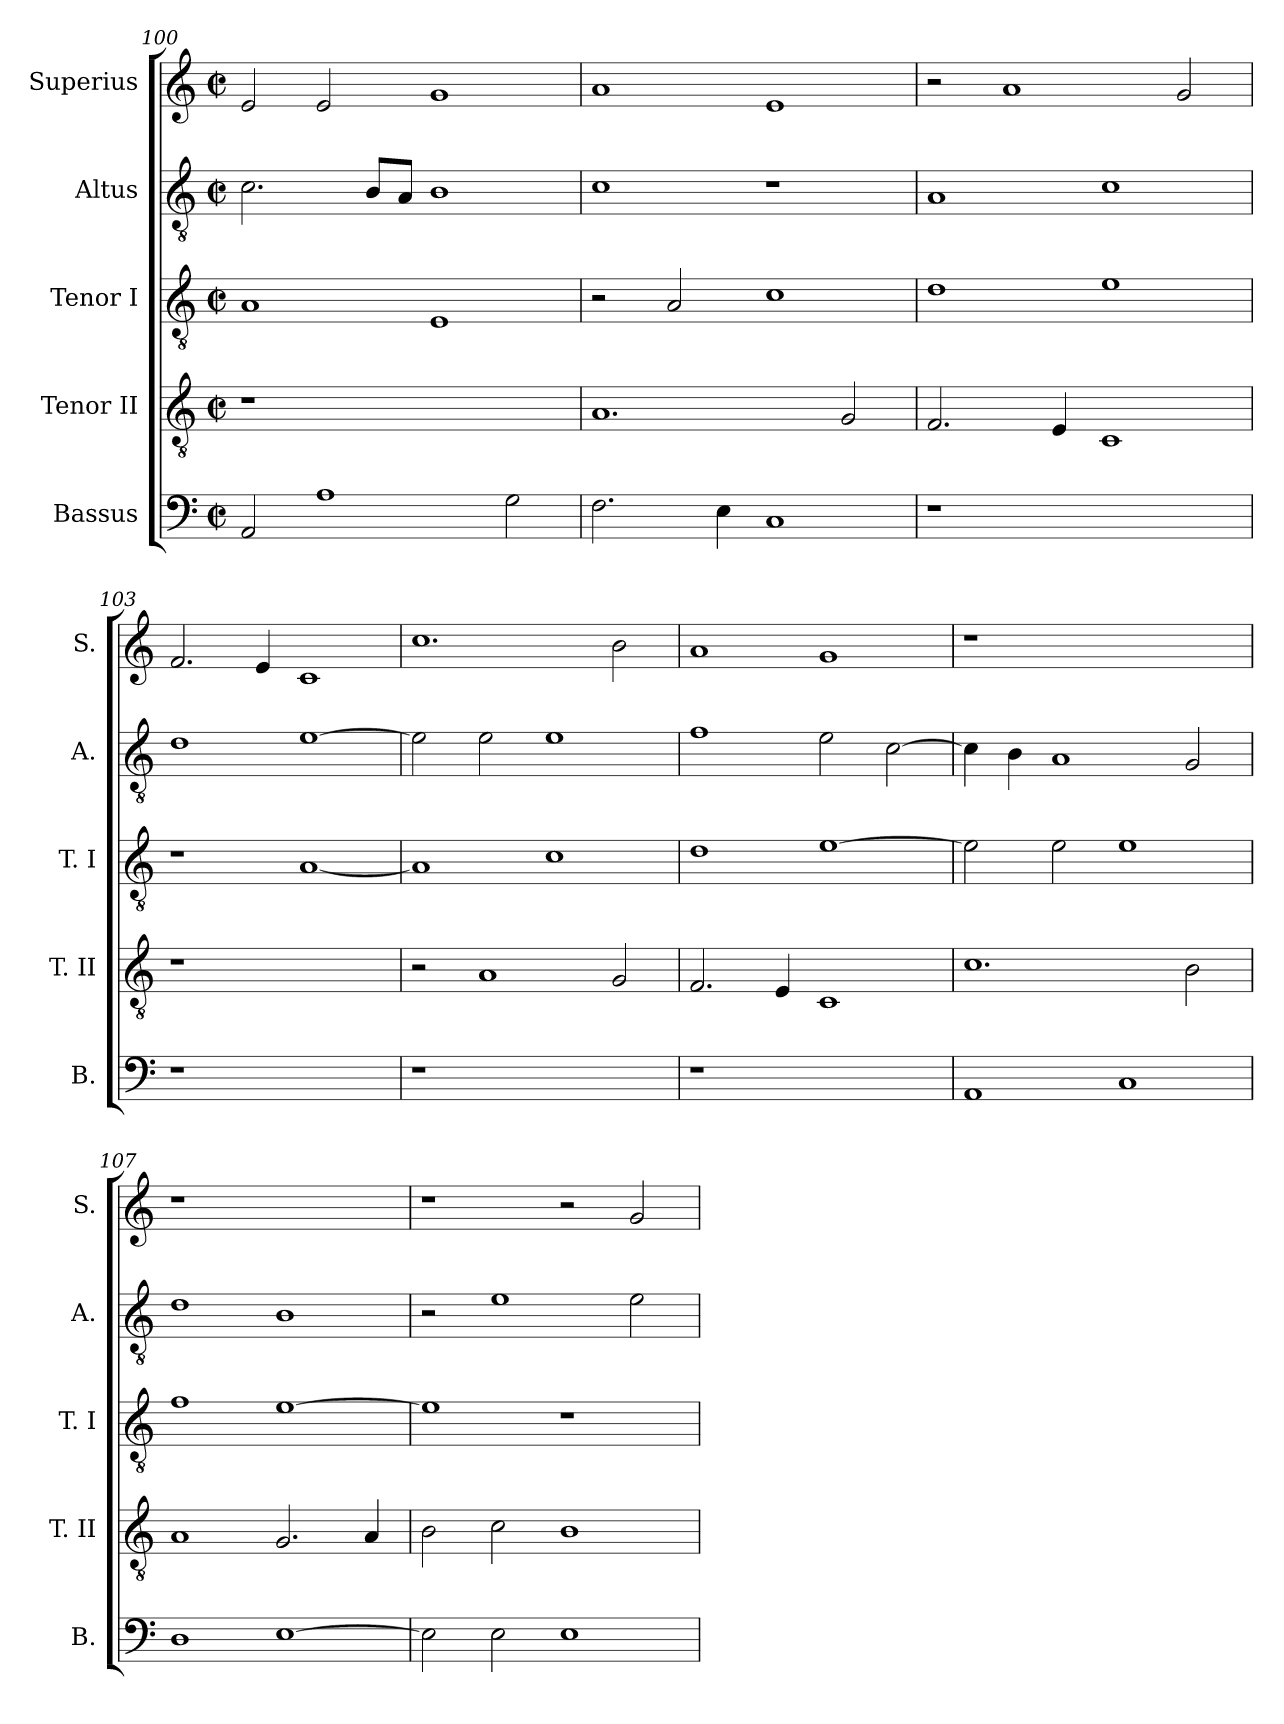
**kern	**kern	**kern	**kern	**kern
*part5	*part4	*part3	*part2	*part1
*staff5	*staff4	*staff3	*staff2	*staff1
*I"Bassus	*I"Tenor II	*I"Tenor I	*I"Altus	*I"Superius
*I'B.	*I'T. II	*I'T. I	*I'A.	*I'S.
*clefF4	*clefGv2	*clefGv2	*clefGv2	*clefG2
*	*ITrd7c12	*ITrd7c12	*ITrd7c12	*
*k[]	*k[]	*k[]	*k[]	*k[]
*C:	*C:	*C:	*C:	*C:
*M2/2	*M2/2	*M2/2	*M2/2	*M2/2
*met(c|)	*met(c|)	*met(c|)	*met(c|)	*met(c|)
=100	=100	=100	=100	=100
!	!LO:N:vis=1	!	!	!
2AAi/	1r	1AAi	2.Ci\	2ei/
1Ai	.	.	.	2ei/
.	.	.	8BBi/L	.
.	.	.	8AAi/J	.
.	1ryy	1EEi	1BBi	1gi
2Gi\	.	.	.	.
=101	=101	=101	=101	=101
2.Fi\	1.AAi	2r	1Ci	1ai
.	.	2AAi/	.	.
4Ei\	.	.	.	.
1Ci	.	1Ci	1r	1ei
.	2GGi/	.	.	.
!!LO:PB:g=z
=102	=102	=102	=102	=102
!LO:N:vis=1	!	!	!	!
1r	2.FFi/	1Di	1AAi	2r
.	.	.	.	1ai
.	4EEi/	.	.	.
1ryy	1CCi	1Ei	1Ci	.
.	.	.	.	2gi/
=103	=103	=103	=103	=103
!LO:N:vis=1	!LO:N:vis=1	!	!	!
1r	1r	1r	1Di	2.fi/
.	.	.	.	4ei/
1ryy	1ryy	[<1AAi	[>1Ei	1ci
=104	=104	=104	=104	=104
!LO:N:vis=1	!	!	!	!
1r	2r	1AAi]	2Ei\]	1.cci
.	1AAi	.	2Ei\	.
1ryy	.	1Ci	1Ei	.
.	2GGi/	.	.	2bi\
=105	=105	=105	=105	=105
!LO:N:vis=1	!	!	!	!
1r	2.FFi/	1Di	1Fi	1ai
.	4EEi/	.	.	.
1ryy	1CCi	[>1Ei	2Ei\	1gi
.	.	.	[>2Ci\	.
=106	=106	=106	=106	=106
!	!	!	!	!LO:N:vis=1
1AAi	1.Ci	2Ei\]	4Ci\]	1r
.	.	.	4BBi\	.
.	.	2Ei\	1AAi	.
1Ci	.	1Ei	.	1ryy
.	2BBi\	.	2GGi/	.
!!LO:LB:g=z
=107	=107	=107	=107	=107
!	!	!	!	!LO:N:vis=1
1Di	1AAi	1Fi	1Di	1r
[>1Ei	2.GGi/	[>1Ei	1BBi	1ryy
.	4AAi/	.	.	.
=108	=108	=108	=108	=108
2Ei\]	2BBi\	1Ei]	2r	1r
2Ei\	2Ci\	.	1Ei	.
1Ei	1BBi	1r	.	2r
.	.	.	2Ei\	2gi/
=	=	=	=	=
*-	*-	*-	*-	*-
